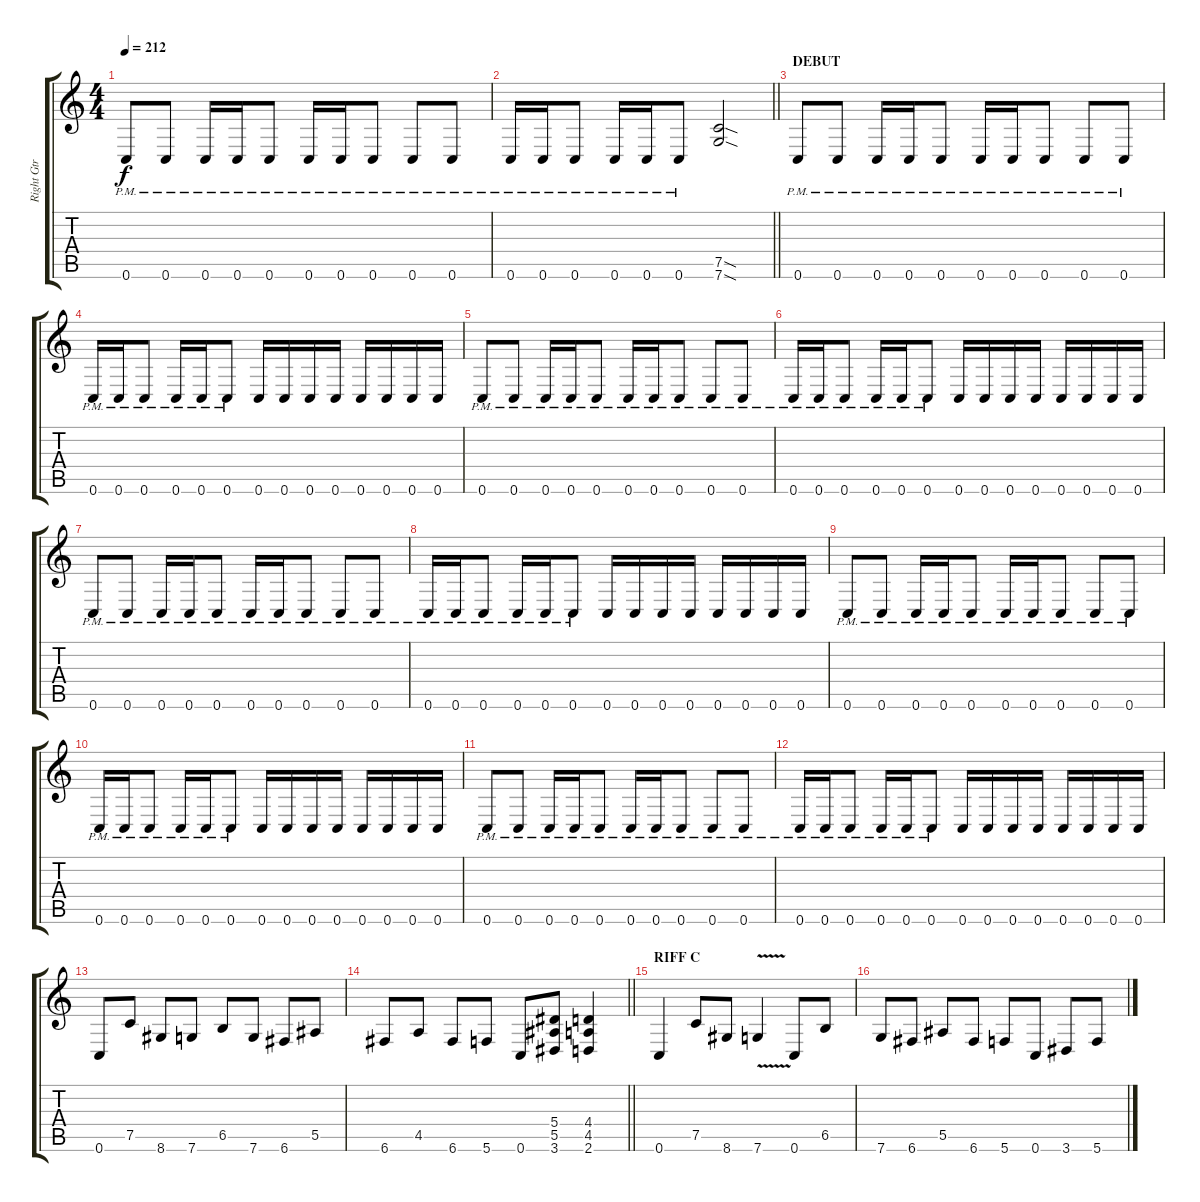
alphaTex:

\track ("Right Gtr" "Right Gtr") {instrument distortionguitar}
\staff {score tabs}
\tuning (C4 G3 Eb3 Bb2 F2 C2) {hide}
\ts (4 4)
\tempo 212
\clef g2
\ks c
0.6{pm}.8{dy f} 0.6{pm}.8 0.6{pm}.16 0.6{pm}.16 0.6{pm}.8 0.6{pm}.16 0.6{pm}.16 0.6{pm}.8 0.6{pm}.8 0.6{pm}.8 |
\barLineRight lightlight
0.6{pm}.16 0.6{pm}.16 0.6{pm}.8 0.6{pm}.16 0.6{pm}.16 0.6{pm}.8 (7.5{sod} 7.6{sod}).2 |
\section ("" "DEBUT")
0.6{pm}.8 0.6{pm}.8 0.6{pm}.16 0.6{pm}.16 0.6{pm}.8 0.6{pm}.16 0.6{pm}.16 0.6{pm}.8 0.6{pm}.8 0.6{pm}.8 |
0.6{pm}.16 0.6{pm}.16 0.6{pm}.8 0.6{pm}.16 0.6{pm}.16 0.6{pm}.8 0.6.16 0.6.16 0.6.16 0.6.16 0.6.16 0.6.16 0.6.16 0.6.16 |
0.6{pm}.8 0.6{pm}.8 0.6{pm}.16 0.6{pm}.16 0.6{pm}.8 0.6{pm}.16 0.6{pm}.16 0.6{pm}.8 0.6{pm}.8 0.6{pm}.8 |
0.6{pm}.16 0.6{pm}.16 0.6{pm}.8 0.6{pm}.16 0.6{pm}.16 0.6{pm}.8 0.6.16 0.6.16 0.6.16 0.6.16 0.6.16 0.6.16 0.6.16 0.6.16 |
0.6{pm}.8 0.6{pm}.8 0.6{pm}.16 0.6{pm}.16 0.6{pm}.8 0.6{pm}.16 0.6{pm}.16 0.6{pm}.8 0.6{pm}.8 0.6{pm}.8 |
0.6{pm}.16 0.6{pm}.16 0.6{pm}.8 0.6{pm}.16 0.6{pm}.16 0.6{pm}.8 0.6.16 0.6.16 0.6.16 0.6.16 0.6.16 0.6.16 0.6.16 0.6.16 |
0.6{pm}.8 0.6{pm}.8 0.6{pm}.16 0.6{pm}.16 0.6{pm}.8 0.6{pm}.16 0.6{pm}.16 0.6{pm}.8 0.6{pm}.8 0.6{pm}.8 |
0.6{pm}.16 0.6{pm}.16 0.6{pm}.8 0.6{pm}.16 0.6{pm}.16 0.6{pm}.8 0.6.16 0.6.16 0.6.16 0.6.16 0.6.16 0.6.16 0.6.16 0.6.16 |
0.6{pm}.8 0.6{pm}.8 0.6{pm}.16 0.6{pm}.16 0.6{pm}.8 0.6{pm}.16 0.6{pm}.16 0.6{pm}.8 0.6{pm}.8 0.6{pm}.8 |
0.6{pm}.16 0.6{pm}.16 0.6{pm}.8 0.6{pm}.16 0.6{pm}.16 0.6{pm}.8 0.6.16 0.6.16 0.6.16 0.6.16 0.6.16 0.6.16 0.6.16 0.6.16 |
0.6.8 7.5.8 8.6.8 7.6.8 6.5.8 7.6.8 6.6.8 5.5.8 |
\barLineRight lightlight
6.6.8 4.5.8 6.6.8 5.6.8 0.6.8 (5.4 5.5 3.6).8 (4.4 4.5 2.6).4 |
\section ("" "RIFF C")
0.6.4 7.5.8 8.6.8 7.6{v}.4 0.6.8 6.5.8 |
7.6.8 6.6.8 5.5.8 6.6.8 5.6.8 0.6.8 3.6.8 5.6.8
